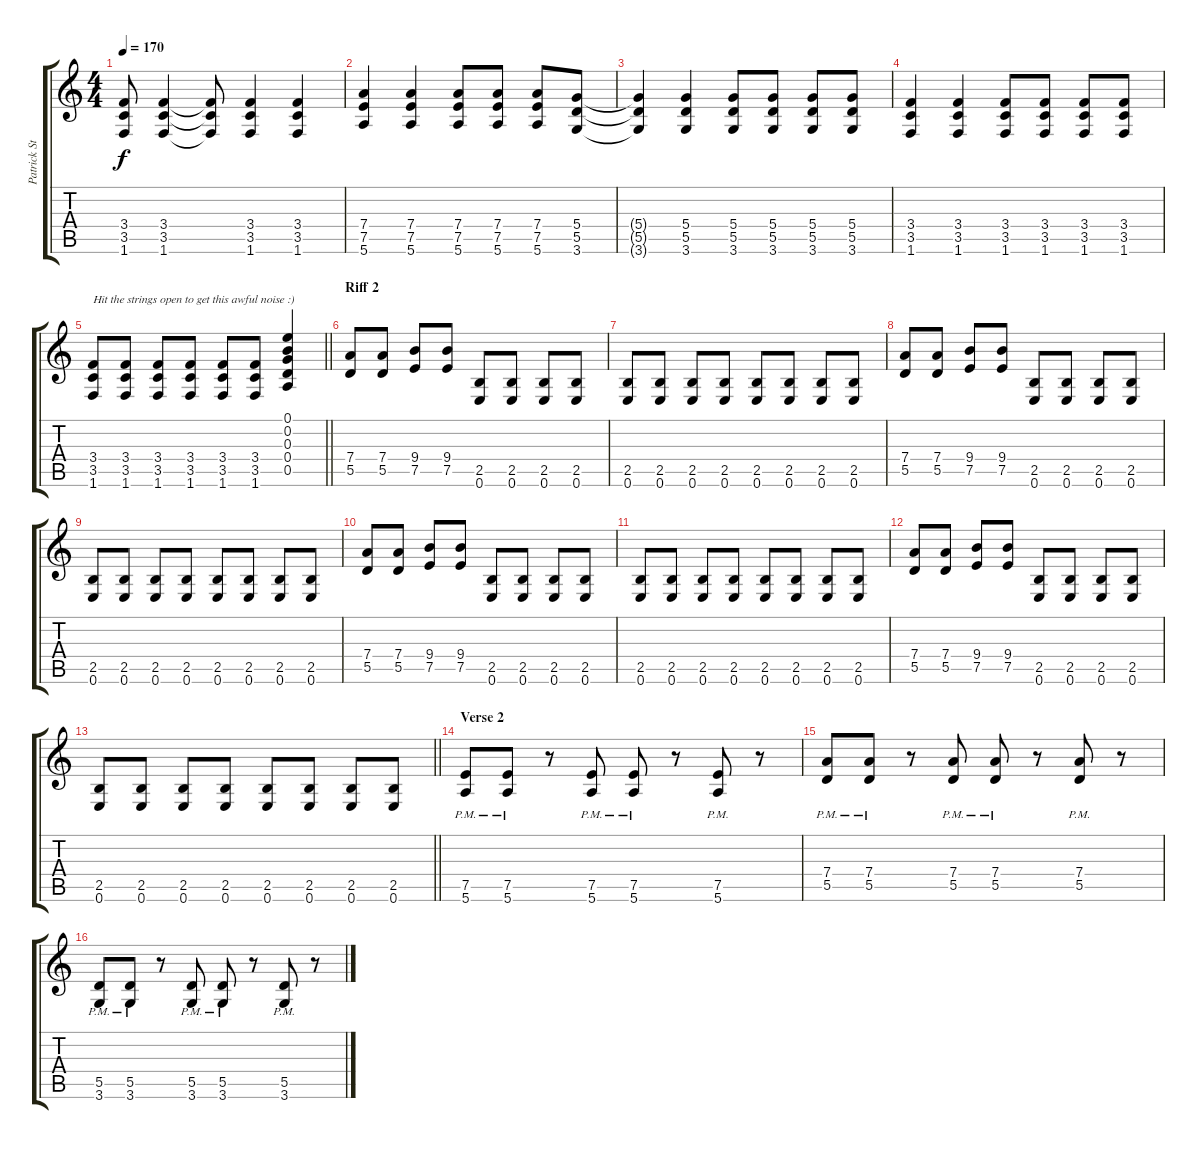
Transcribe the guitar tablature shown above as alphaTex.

\track ("Patrick Stump (Rythmn Guitar)" "Patrick St") {instrument overdrivenguitar}
\staff {score tabs}
\tuning (E4 B3 G3 D3 A2 E2) {hide}
\ts (4 4)
\tempo 170
\clef g2
\ks c
(3.4{t} 3.5{t} 1.6{t}).8{dy f} (3.4 3.5 1.6).4 (3.4{t} 3.5{t} 1.6{t}).8 (3.4 3.5 1.6).4 (3.4 3.5 1.6).4 |
(7.4 7.5 5.6).4 (7.4 7.5 5.6).4 (7.4 7.5 5.6).8 (7.4 7.5 5.6).8 (7.4 7.5 5.6).8 (5.4 5.5 3.6).8 |
(5.4{t} 5.5{t} 3.6{t}).4 (5.4 5.5 3.6).4 (5.4 5.5 3.6).8 (5.4 5.5 3.6).8 (5.4 5.5 3.6).8 (5.4 5.5 3.6).8 |
(3.4 3.5 1.6).4 (3.4 3.5 1.6).4 (3.4 3.5 1.6).8 (3.4 3.5 1.6).8 (3.4 3.5 1.6).8 (3.4 3.5 1.6).8 |
\barLineRight lightlight
(3.4 3.5 1.6).8{txt "Hit the strings open to get this awful noise :)"} (3.4 3.5 1.6).8 (3.4 3.5 1.6).8 (3.4 3.5 1.6).8 (3.4 3.5 1.6).8 (3.4 3.5 1.6).8 (0.1 0.2 0.3 0.4 0.5).4{volume 11} |
\section ("" "Riff 2")
(7.4 5.5).8{volume 11} (7.4 5.5).8 (9.4 7.5).8 (9.4 7.5).8 (2.5 0.6).8 (2.5 0.6).8 (2.5 0.6).8 (2.5 0.6).8 |
(2.5 0.6).8 (2.5 0.6).8 (2.5 0.6).8 (2.5 0.6).8 (2.5 0.6).8 (2.5 0.6).8 (2.5 0.6).8 (2.5 0.6).8 |
(7.4 5.5).8 (7.4 5.5).8 (9.4 7.5).8 (9.4 7.5).8 (2.5 0.6).8 (2.5 0.6).8 (2.5 0.6).8 (2.5 0.6).8 |
(2.5 0.6).8 (2.5 0.6).8 (2.5 0.6).8 (2.5 0.6).8 (2.5 0.6).8 (2.5 0.6).8 (2.5 0.6).8 (2.5 0.6).8 |
(7.4 5.5).8 (7.4 5.5).8 (9.4 7.5).8 (9.4 7.5).8 (2.5 0.6).8 (2.5 0.6).8 (2.5 0.6).8 (2.5 0.6).8 |
(2.5 0.6).8 (2.5 0.6).8 (2.5 0.6).8 (2.5 0.6).8 (2.5 0.6).8 (2.5 0.6).8 (2.5 0.6).8 (2.5 0.6).8 |
(7.4 5.5).8 (7.4 5.5).8 (9.4 7.5).8 (9.4 7.5).8 (2.5 0.6).8 (2.5 0.6).8 (2.5 0.6).8 (2.5 0.6).8 |
\barLineRight lightlight
(2.5 0.6).8 (2.5 0.6).8 (2.5 0.6).8 (2.5 0.6).8 (2.5 0.6).8 (2.5 0.6).8 (2.5 0.6).8 (2.5 0.6).8 |
\section ("" "Verse 2")
(7.5{pm} 5.6).8 (7.5{pm} 5.6).8 r.8 (7.5{pm} 5.6).8 (7.5{pm} 5.6).8 r.8 (7.5{pm} 5.6).8 r.8 |
(7.4{pm} 5.5).8 (7.4{pm} 5.5).8 r.8 (7.4{pm} 5.5).8 (7.4{pm} 5.5).8 r.8 (7.4{pm} 5.5).8 r.8 |
(5.5{pm} 3.6).8 (5.5{pm} 3.6).8 r.8 (5.5{pm} 3.6).8 (5.5{pm} 3.6).8 r.8 (5.5{pm} 3.6).8 r.8
